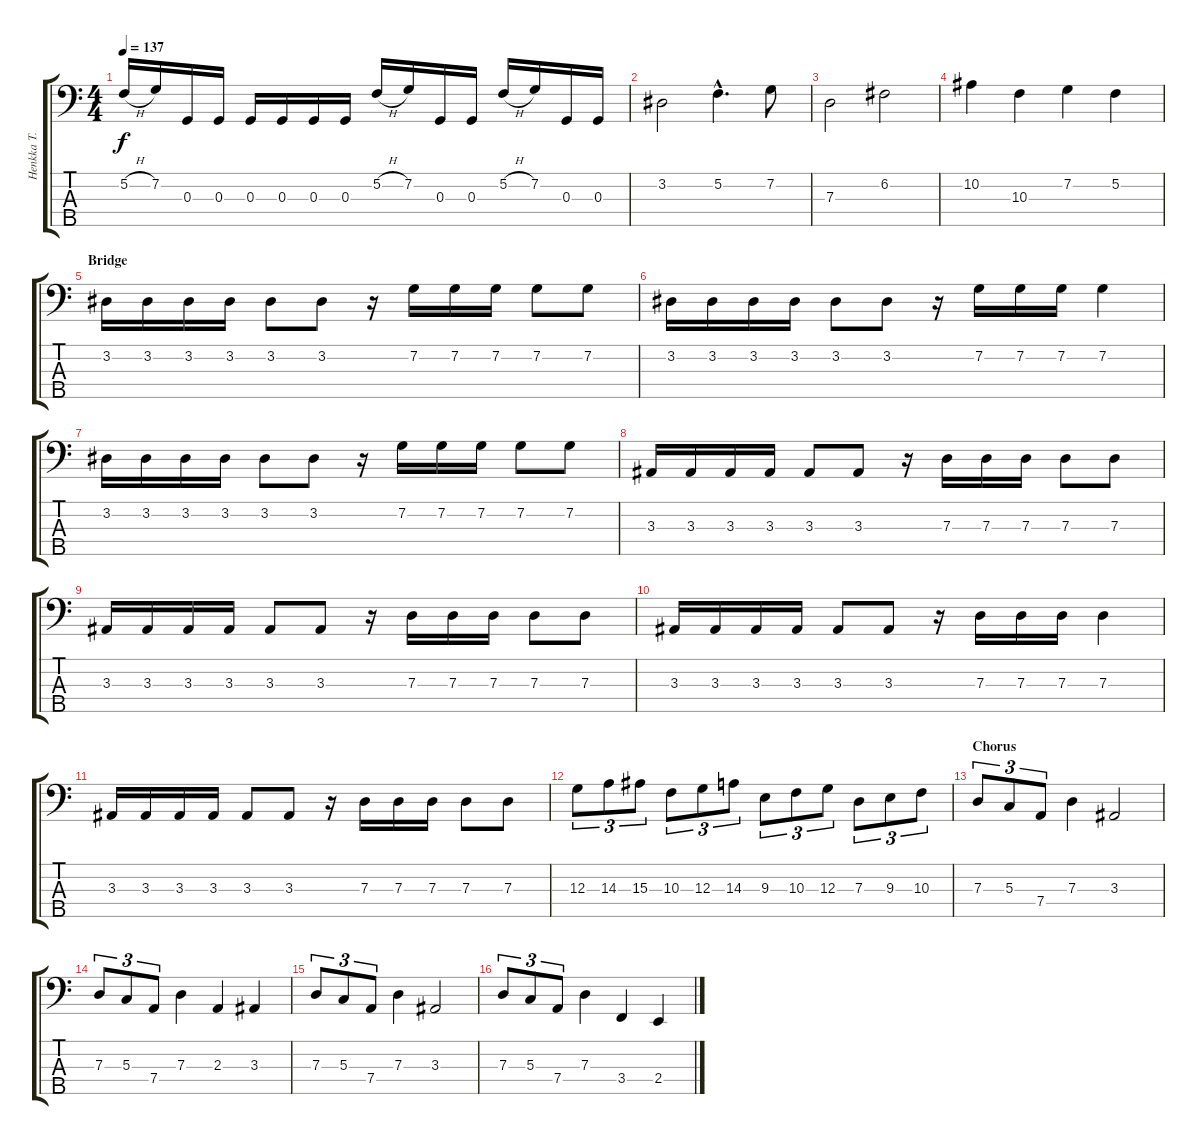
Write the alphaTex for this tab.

\track ("Henkka T. Blacksmith" "Henkka T. ") {instrument electricbasspick}
\staff {score tabs}
\tuning (F2 C2 G1 D1 A0) {hide}
\ts (4 4)
\tempo 137
\clef f4
\ks c
5.2{h}.16{dy f} 7.2.16 0.3.16 0.3.16 0.3.16 0.3.16 0.3.16 0.3.16 5.2{h}.16 7.2.16 0.3.16 0.3.16 5.2{h}.16 7.2.16 0.3.16 0.3.16 |
3.2.2 5.2{hac}.4{d} 7.2.8 |
7.3.2 6.2.2 |
10.2.4 10.3.4 7.2.4 5.2.4 |
\section ("" "Bridge")
3.2.16 3.2.16 3.2.16 3.2.16 3.2.8 3.2.8 r.16 7.2.16 7.2.16 7.2.16 7.2.8 7.2.8 |
3.2.16 3.2.16 3.2.16 3.2.16 3.2.8 3.2.8 r.16 7.2.16 7.2.16 7.2.16 7.2.4 |
3.2.16 3.2.16 3.2.16 3.2.16 3.2.8 3.2.8 r.16 7.2.16 7.2.16 7.2.16 7.2.8 7.2.8 |
3.3.16 3.3.16 3.3.16 3.3.16 3.3.8 3.3.8 r.16 7.3.16 7.3.16 7.3.16 7.3.8 7.3.8 |
3.3.16 3.3.16 3.3.16 3.3.16 3.3.8 3.3.8 r.16 7.3.16 7.3.16 7.3.16 7.3.8 7.3.8 |
3.3.16 3.3.16 3.3.16 3.3.16 3.3.8 3.3.8 r.16 7.3.16 7.3.16 7.3.16 7.3.4 |
3.3.16 3.3.16 3.3.16 3.3.16 3.3.8 3.3.8 r.16 7.3.16 7.3.16 7.3.16 7.3.8 7.3.8 |
12.3.8{tu (3 2)} 14.3.8{tu (3 2)} 15.3.8{tu (3 2)} 10.3.8{tu (3 2)} 12.3.8{tu (3 2)} 14.3.8{tu (3 2)} 9.3.8{tu (3 2)} 10.3.8{tu (3 2)} 12.3.8{tu (3 2)} 7.3.8{tu (3 2)} 9.3.8{tu (3 2)} 10.3.8{tu (3 2)} |
\section ("" "Chorus")
7.3.8{tu (3 2)} 5.3.8{tu (3 2)} 7.4.8{tu (3 2)} 7.3.4 3.3.2 |
7.3.8{tu (3 2)} 5.3.8{tu (3 2)} 7.4.8{tu (3 2)} 7.3.4 2.3.4 3.3.4 |
7.3.8{tu (3 2)} 5.3.8{tu (3 2)} 7.4.8{tu (3 2)} 7.3.4 3.3.2 |
7.3.8{tu (3 2)} 5.3.8{tu (3 2)} 7.4.8{tu (3 2)} 7.3.4 3.4.4 2.4.4
